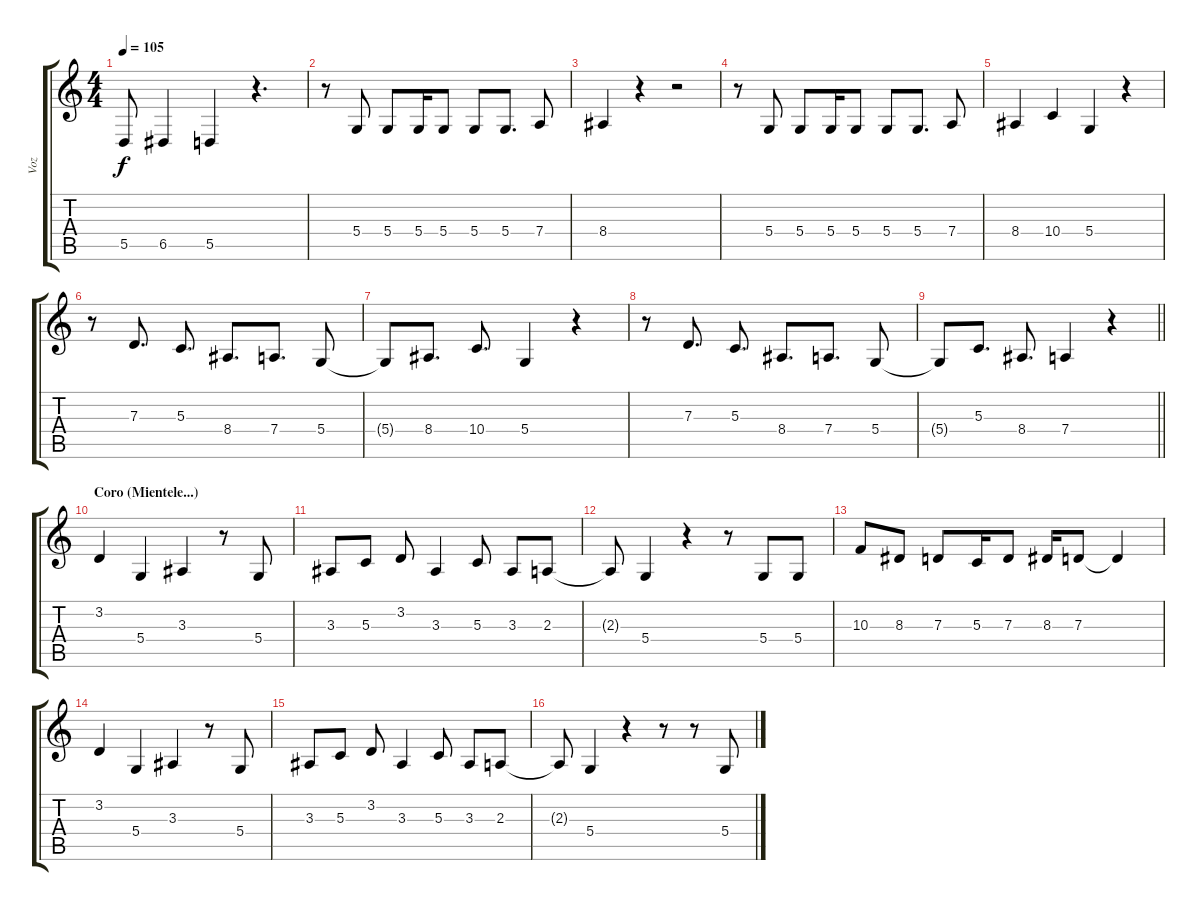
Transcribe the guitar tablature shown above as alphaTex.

\track ("Voz" "Voz") {instrument synthbrass1}
\staff {score tabs}
\tuning (E4 B3 G3 D3 A2 E2) {hide}
\ts (4 4)
\tempo 105
\clef g2
\ks c
5.5.8{dy f} 6.5.4 5.5.4 r.4{d} |
r.8 5.4.8 5.4.8 5.4.16 5.4.8 5.4.8 5.4.8{d} 7.4.8 |
8.4.4 r.4 r.2 |
r.8 5.4.8 5.4.8 5.4.16 5.4.8 5.4.8 5.4.8{d} 7.4.8 |
8.4.4 10.4.4 5.4.4 r.4 |
r.8 7.3.8{d} 5.3.8{d} 8.4.8{d} 7.4.8{d} 5.4.8 |
5.4{t}.8 8.4.8{d} 10.4.8{d} 5.4.4 r.4 |
r.8 7.3.8{d} 5.3.8{d} 8.4.8{d} 7.4.8{d} 5.4.8 |
\barLineRight lightlight
5.4{t}.8 5.3.8{d} 8.4.8{d} 7.4.4 r.4 |
\section ("" "Coro (Mientele...)")
3.2.4 5.4.4 3.3.4 r.8 5.4.8 |
3.3.8 5.3.8 3.2.8 3.3.4 5.3.8 3.3.8 2.3.8 |
2.3{t}.8 5.4.4 r.4 r.8 5.4.8 5.4.8 |
10.3.8 8.3.8 7.3.8 5.3.16 7.3.8 8.3.16 7.3.8 7.3{t}.4 |
3.2.4 5.4.4 3.3.4 r.8 5.4.8 |
3.3.8 5.3.8 3.2.8 3.3.4 5.3.8 3.3.8 2.3.8 |
2.3{t}.8 5.4.4 r.4 r.8 r.8 5.4.8
